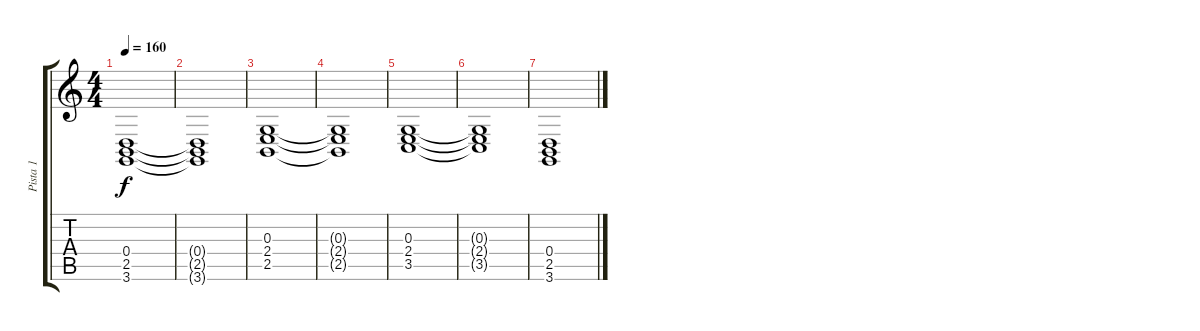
\track ("Pista 1" "Pista 1") {instrument flute}
\staff {score tabs}
\tuning (E4 B3 G3 D3 A2 E2) {hide}
\ts (4 4)
\tempo 160
\clef g2
\ks c
(0.4 2.5 3.6).1{dy f} |
(0.4{t} 2.5{t} 3.6{t}).1 |
(0.3 2.4 2.5).1 |
(0.3{t} 2.4{t} 2.5{t}).1 |
(0.3 2.4 3.5).1 |
(0.3{t} 2.4{t} 3.5{t}).1 |
(0.4 2.5 3.6).1
